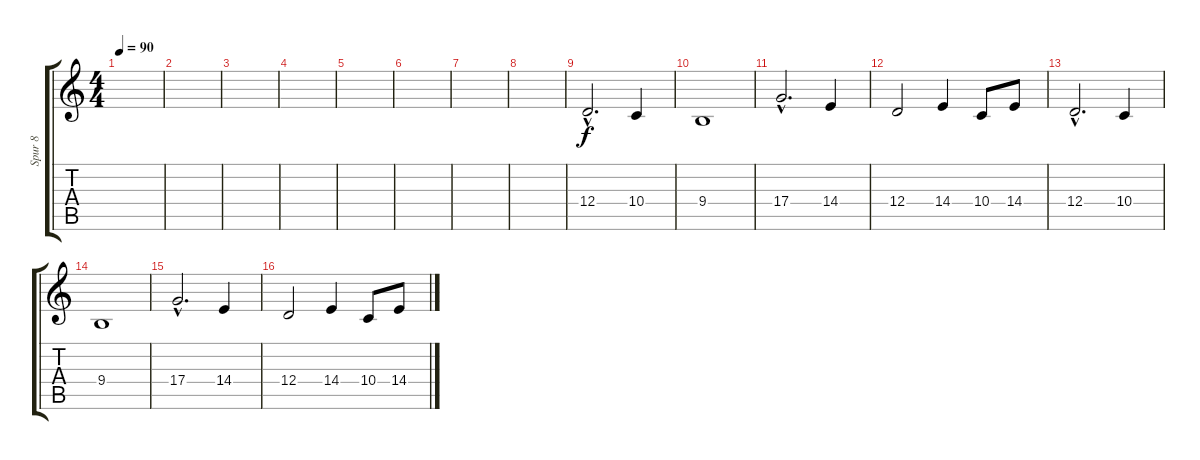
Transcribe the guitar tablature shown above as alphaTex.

\track ("Spur 8" "Spur 8") {instrument viola}
\staff {score tabs}
\tuning (E4 B3 G3 D3 A2 E2) {hide}
\ts (4 4)
\tempo 90
\clef g2
\ks c
|
|
|
|
|
|
|
|
12.4{hac}.2{d} 10.4.4 |
9.4.1 |
17.4{hac}.2{d} 14.4.4 |
12.4.2 14.4.4 10.4.8 14.4.8 |
12.4{hac}.2{d} 10.4.4 |
9.4.1 |
17.4{hac}.2{d} 14.4.4 |
12.4.2 14.4.4 10.4.8 14.4.8
